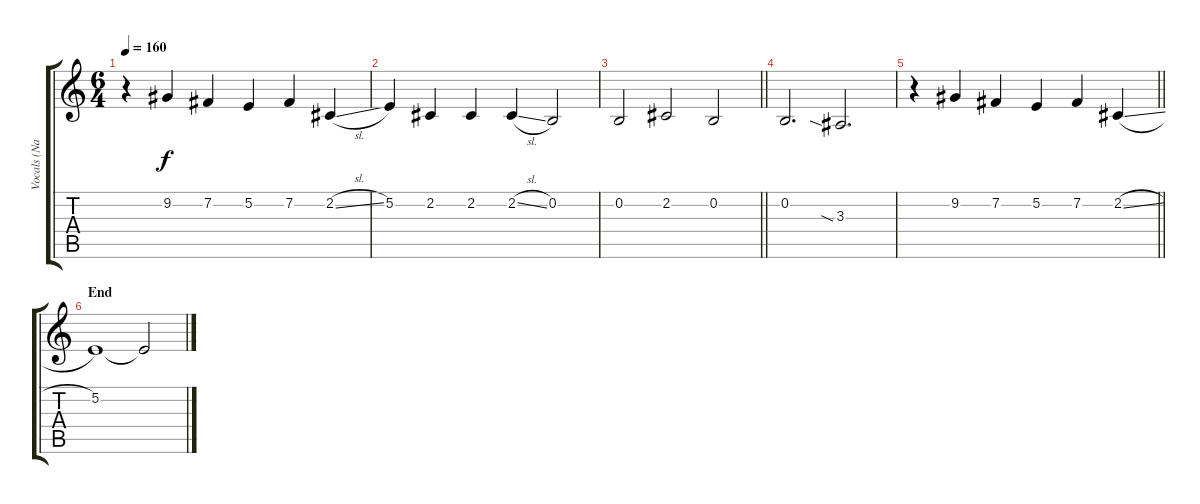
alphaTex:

\track ("Vocals (Nathan Barcalow)" "Vocals (Na") {instrument altosax}
\staff {score tabs}
\tuning (E4 B3 G3 D3 A2 Db2) {hide}
\ts (6 4)
\tempo 160
\clef g2
\ks c
r.4{dy f} 9.2.4 7.2.4 5.2.4 7.2.4 2.2{sl}.4 |
5.2.4 2.2.4 2.2.4 2.2{sl}.4 0.2.2 |
\barLineRight lightlight
0.2.2 2.2.2 0.2.2 |
0.2.2{d} 3.3{sia}.2{d} |
\barLineRight lightlight
r.4 9.2.4 7.2.4 5.2.4 7.2.4 2.2{sl}.4 |
\section ("" "End")
5.2.1 5.2{t}.2
